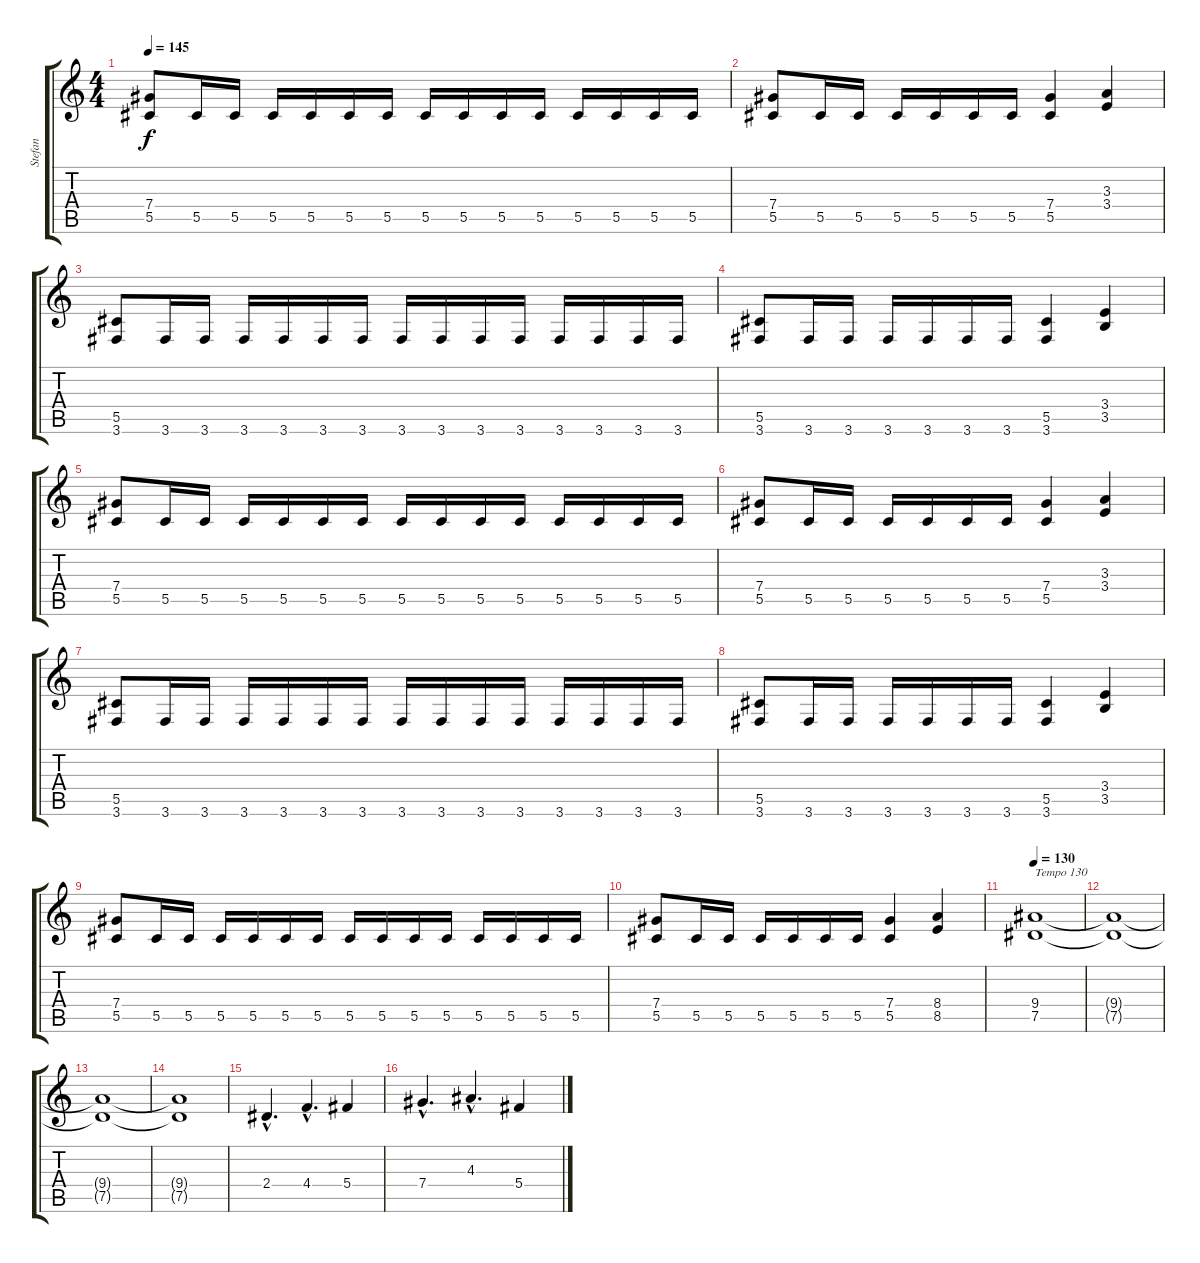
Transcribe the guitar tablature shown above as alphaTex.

\track ("Stefan" "Stefan") {instrument distortionguitar}
\staff {score tabs}
\tuning (Eb4 Bb3 Gb3 Db3 Ab2 Eb2) {hide}
\ts (4 4)
\tempo 145
\clef g2
\ks c
(7.4 5.5).8{dy f} 5.5.16 5.5.16 5.5.16 5.5.16 5.5.16 5.5.16 5.5.16 5.5.16 5.5.16 5.5.16 5.5.16 5.5.16 5.5.16 5.5.16 |
(7.4 5.5).8 5.5.16 5.5.16 5.5.16 5.5.16 5.5.16 5.5.16 (7.4 5.5).4 (3.3 3.4).4 |
(5.5 3.6).8 3.6.16 3.6.16 3.6.16 3.6.16 3.6.16 3.6.16 3.6.16 3.6.16 3.6.16 3.6.16 3.6.16 3.6.16 3.6.16 3.6.16 |
(5.5 3.6).8 3.6.16 3.6.16 3.6.16 3.6.16 3.6.16 3.6.16 (5.5 3.6).4 (3.4 3.5).4 |
(7.4 5.5).8 5.5.16 5.5.16 5.5.16 5.5.16 5.5.16 5.5.16 5.5.16 5.5.16 5.5.16 5.5.16 5.5.16 5.5.16 5.5.16 5.5.16 |
(7.4 5.5).8 5.5.16 5.5.16 5.5.16 5.5.16 5.5.16 5.5.16 (7.4 5.5).4 (3.3 3.4).4 |
(5.5 3.6).8 3.6.16 3.6.16 3.6.16 3.6.16 3.6.16 3.6.16 3.6.16 3.6.16 3.6.16 3.6.16 3.6.16 3.6.16 3.6.16 3.6.16 |
(5.5 3.6).8 3.6.16 3.6.16 3.6.16 3.6.16 3.6.16 3.6.16 (5.5 3.6).4 (3.4 3.5).4 |
(7.4 5.5).8 5.5.16 5.5.16 5.5.16 5.5.16 5.5.16 5.5.16 5.5.16 5.5.16 5.5.16 5.5.16 5.5.16 5.5.16 5.5.16 5.5.16 |
(7.4 5.5).8 5.5.16 5.5.16 5.5.16 5.5.16 5.5.16 5.5.16 (7.4 5.5).4 (8.4 8.5).4 |
\tempo 130
(9.4 7.5).1{txt "Tempo 130"} |
(9.4{t} 7.5{t}).1 |
(9.4{t} 7.5{t}).1 |
(9.4{t} 7.5{t}).1 |
2.4{hac}.4{d} 4.4{hac}.4{d} 5.4.4 |
7.4{hac}.4{d} 4.3{hac}.4{d} 5.4.4
